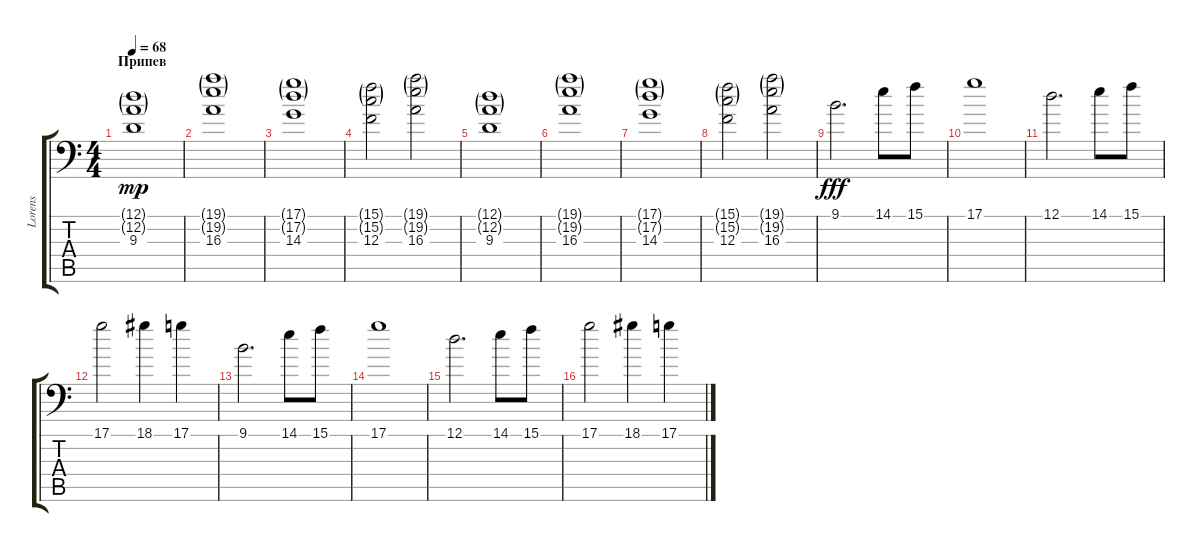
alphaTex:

\track ("Lorens" "Lorens") {instrument stringensemble2}
\staff {score tabs}
\tuning (D4 A3 F3 C3 G2 Bb1) {hide}
\ts (4 4)
\section ("" "Припев")
\tempo 68
\clef f4
\ks c
(12.1{g} 12.2{g} 9.3).1{dy mp} |
(19.1{g} 19.2{g} 16.3).1 |
(17.1{g} 17.2{g} 14.3).1 |
(15.1{g} 15.2{g} 12.3).2 (19.1{g} 19.2{g} 16.3).2 |
(12.1{g} 12.2{g} 9.3).1 |
(19.1{g} 19.2{g} 16.3).1 |
(17.1{g} 17.2{g} 14.3).1 |
(15.1{g} 15.2{g} 12.3).2 (19.1{g} 19.2{g} 16.3).2 |
9.1.2{d dy fff volume 8 instrument stringensemble1} 14.1.8 15.1.8 |
17.1.1 |
12.1.2{d} 14.1.8 15.1.8 |
17.1.2 18.1.4 17.1.4 |
9.1.2{d} 14.1.8 15.1.8 |
17.1.1 |
12.1.2{d} 14.1.8 15.1.8 |
17.1.2 18.1.4 17.1.4
